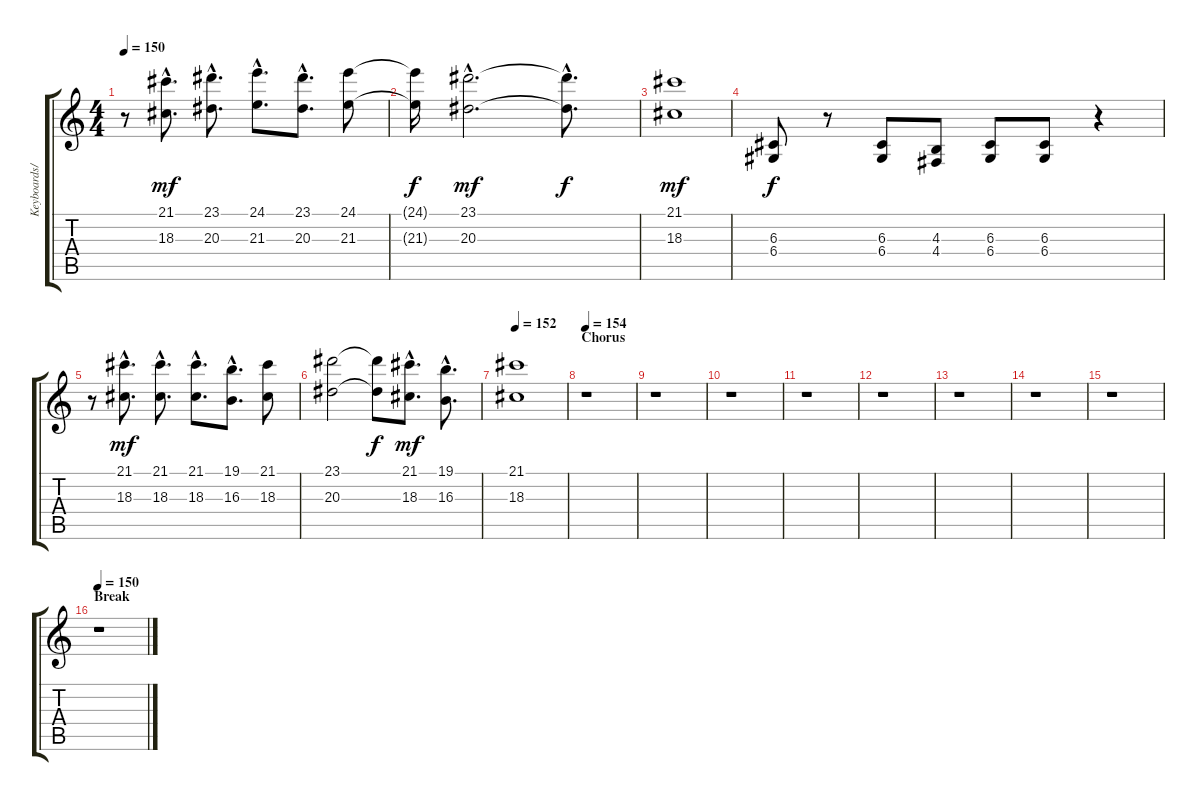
\track ("Keyboards/FX" "Keyboards/") {instrument stringensemble1}
\staff {score tabs}
\tuning (E4 B3 G3 D3 A2 E2) {hide}
\ts (4 4)
\tempo 150
\clef g2
\ks c
r.8{dy f instrument stringensemble1} (21.1{hac} 18.3{hac}).8{d dy mf} (23.1{hac} 20.3{hac}).8{d} (24.1{hac} 21.3{hac}).8{d} (23.1{hac} 20.3{hac}).8{d} (24.1 21.3).8 |
(24.1{t} 21.3{t}).16{dy f} (23.1{hac} 20.3{hac}).2{d dy mf} (23.1{hac t} 20.3{hac t}).8{d dy f} |
(21.1 18.3).1{dy mf} |
(6.3 6.4).8{dy f instrument orchestrahit} r.8 (6.3 6.4).8 (4.3 4.4).8 (6.3 6.4).8 (6.3 6.4).8 r.4 |
r.8{instrument stringensemble1} (21.1{hac} 18.3{hac}).8{d dy mf} (21.1{hac} 18.3{hac}).8{d} (21.1{hac} 18.3{hac}).8{d} (19.1{hac} 16.3{hac}).8{d} (21.1 18.3).8 |
(23.1 20.3).2 (23.1{t} 20.3{t}).8{dy f} (21.1{hac} 18.3{hac}).8{d dy mf} (19.1{hac} 16.3{hac}).8{d} |
\tempo 152
(21.1 18.3).1 |
\section ("" "Chorus")
\tempo 154
r.1 |
r.1 |
r.1 |
r.1 |
r.1 |
r.1 |
r.1 |
r.1 |
\section ("" "Break")
\tempo 150
r.1
